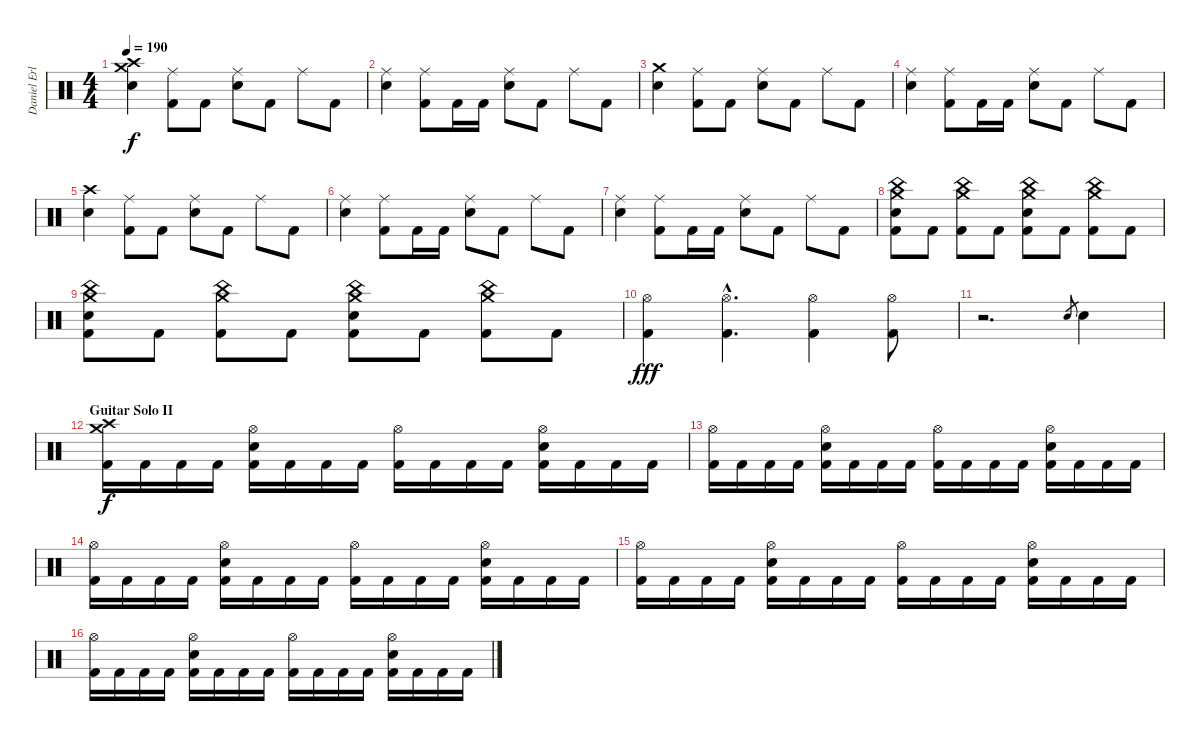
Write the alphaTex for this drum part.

\track ("Daniel Erlandson" "Daniel Erl") {instrument percussion}
\staff {score}
\articulation defaults
\ts (4 4)
\tempo 190
\clef neutral
\ks c
("Crash high (hit)" "Crash medium (hit)" "Electric Snare (hit)").4{dy f} ("Ride (middle)" "Kick (hit) 2").8 "Kick (hit) 2".8 ("Ride (middle)" "Electric Snare (hit)").8 "Kick (hit) 2".8 "Ride (middle)".8 "Kick (hit) 2".8 |
("Ride (middle)" "Electric Snare (hit)").4 ("Ride (middle)" "Kick (hit) 2").8 "Kick (hit) 2".16 "Kick (hit) 2".16 ("Ride (middle)" "Electric Snare (hit)").8 "Kick (hit) 2".8 "Ride (middle)".8 "Kick (hit) 2".8 |
("Crash medium (hit)" "Electric Snare (hit)").4 ("Ride (middle)" "Kick (hit) 2").8 "Kick (hit) 2".8 ("Ride (middle)" "Electric Snare (hit)").8 "Kick (hit) 2".8 "Ride (middle)".8 "Kick (hit) 2".8 |
("Ride (middle)" "Electric Snare (hit)").4 ("Ride (middle)" "Kick (hit) 2").8 "Kick (hit) 2".16 "Kick (hit) 2".16 ("Ride (middle)" "Electric Snare (hit)").8 "Kick (hit) 2".8 "Ride (middle)".8 "Kick (hit) 2".8 |
("Crash high (hit)" "Electric Snare (hit)").4 ("Ride (middle)" "Kick (hit) 2").8 "Kick (hit) 2".8 ("Ride (middle)" "Electric Snare (hit)").8 "Kick (hit) 2".8 "Ride (middle)".8 "Kick (hit) 2".8 |
("Ride (middle)" "Electric Snare (hit)").4 ("Ride (middle)" "Kick (hit) 2").8 "Kick (hit) 2".16 "Kick (hit) 2".16 ("Ride (middle)" "Electric Snare (hit)").8 "Kick (hit) 2".8 "Ride (middle)".8 "Kick (hit) 2".8 |
("Ride (middle)" "Electric Snare (hit)").4 ("Ride (middle)" "Kick (hit) 2").8 "Kick (hit) 2".16 "Kick (hit) 2".16 ("Ride (middle)" "Electric Snare (hit)").8 "Kick (hit) 2".8 "Ride (middle)".8 "Kick (hit) 2".8 |
("Crash medium (hit)" "China (hit)" "Electric Snare (hit)" "Kick (hit) 2").8 "Kick (hit) 2".8 ("Crash medium (hit)" "China (hit)" "Kick (hit) 2").8 "Kick (hit) 2".8 ("Crash medium (hit)" "China (hit)" "Electric Snare (hit)" "Kick (hit) 2").8 "Kick (hit) 2".8 ("Crash medium (hit)" "China (hit)" "Kick (hit) 2").8 "Kick (hit) 2".8 |
("Crash medium (hit)" "China (hit)" "Electric Snare (hit)" "Kick (hit) 2").8 "Kick (hit) 2".8 ("Crash medium (hit)" "China (hit)" "Kick (hit) 2").8 "Kick (hit) 2".8 ("Crash medium (hit)" "China (hit)" "Electric Snare (hit)" "Kick (hit) 2").8 "Kick (hit) 2".8 ("Crash medium (hit)" "China (hit)" "Kick (hit) 2").8 "Kick (hit) 2".8 |
("Hi-Hat (open)" "Kick (hit) 2").4{dy fff} ("Hi-Hat (open)"{hac} "Kick (hit) 2"{hac}).4{d} ("Hi-Hat (open)" "Kick (hit) 2").4 ("Hi-Hat (open)" "Kick (hit) 2").8 |
r.2{d} "Electric Snare (hit)".8{gr} "Electric Snare (hit)".4 |
\section ("" "Guitar Solo II")
("Crash high (hit)" "Crash medium (hit)" "Kick (hit) 2").16{dy f} "Kick (hit) 2".16 "Kick (hit) 2".16 "Kick (hit) 2".16 ("Hi-Hat (open)" "Electric Snare (hit)" "Kick (hit) 2").16 "Kick (hit) 2".16 "Kick (hit) 2".16 "Kick (hit) 2".16 ("Hi-Hat (open)" "Kick (hit) 2").16 "Kick (hit) 2".16 "Kick (hit) 2".16 "Kick (hit) 2".16 ("Hi-Hat (open)" "Electric Snare (hit)" "Kick (hit) 2").16 "Kick (hit) 2".16 "Kick (hit) 2".16 "Kick (hit) 2".16 |
("Hi-Hat (open)" "Kick (hit) 2").16 "Kick (hit) 2".16 "Kick (hit) 2".16 "Kick (hit) 2".16 ("Hi-Hat (open)" "Electric Snare (hit)" "Kick (hit) 2").16 "Kick (hit) 2".16 "Kick (hit) 2".16 "Kick (hit) 2".16 ("Hi-Hat (open)" "Kick (hit) 2").16 "Kick (hit) 2".16 "Kick (hit) 2".16 "Kick (hit) 2".16 ("Hi-Hat (open)" "Electric Snare (hit)" "Kick (hit) 2").16 "Kick (hit) 2".16 "Kick (hit) 2".16 "Kick (hit) 2".16 |
("Hi-Hat (open)" "Kick (hit) 2").16 "Kick (hit) 2".16 "Kick (hit) 2".16 "Kick (hit) 2".16 ("Hi-Hat (open)" "Electric Snare (hit)" "Kick (hit) 2").16 "Kick (hit) 2".16 "Kick (hit) 2".16 "Kick (hit) 2".16 ("Hi-Hat (open)" "Kick (hit) 2").16 "Kick (hit) 2".16 "Kick (hit) 2".16 "Kick (hit) 2".16 ("Hi-Hat (open)" "Electric Snare (hit)" "Kick (hit) 2").16 "Kick (hit) 2".16 "Kick (hit) 2".16 "Kick (hit) 2".16 |
("Hi-Hat (open)" "Kick (hit) 2").16 "Kick (hit) 2".16 "Kick (hit) 2".16 "Kick (hit) 2".16 ("Hi-Hat (open)" "Electric Snare (hit)" "Kick (hit) 2").16 "Kick (hit) 2".16 "Kick (hit) 2".16 "Kick (hit) 2".16 ("Hi-Hat (open)" "Kick (hit) 2").16 "Kick (hit) 2".16 "Kick (hit) 2".16 "Kick (hit) 2".16 ("Hi-Hat (open)" "Electric Snare (hit)" "Kick (hit) 2").16 "Kick (hit) 2".16 "Kick (hit) 2".16 "Kick (hit) 2".16 |
("Hi-Hat (open)" "Kick (hit) 2").16 "Kick (hit) 2".16 "Kick (hit) 2".16 "Kick (hit) 2".16 ("Hi-Hat (open)" "Electric Snare (hit)" "Kick (hit) 2").16 "Kick (hit) 2".16 "Kick (hit) 2".16 "Kick (hit) 2".16 ("Hi-Hat (open)" "Kick (hit) 2").16 "Kick (hit) 2".16 "Kick (hit) 2".16 "Kick (hit) 2".16 ("Hi-Hat (open)" "Electric Snare (hit)" "Kick (hit) 2").16 "Kick (hit) 2".16 "Kick (hit) 2".16 "Kick (hit) 2".16
